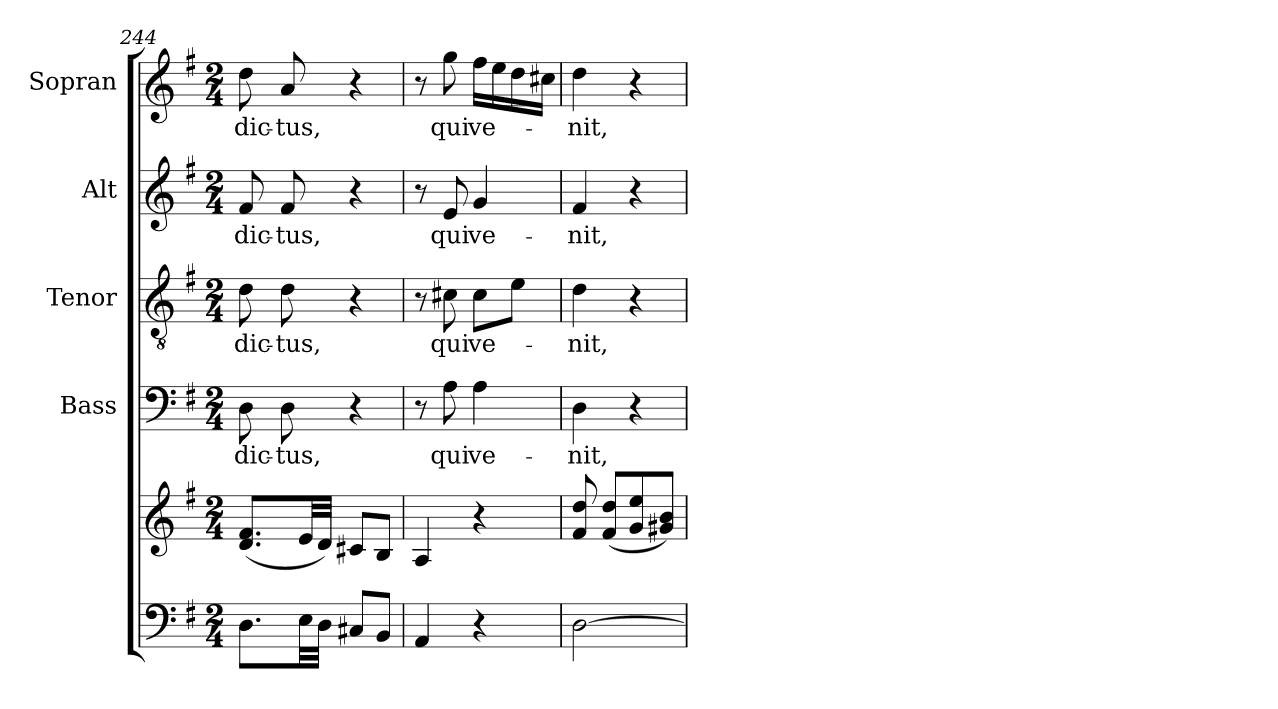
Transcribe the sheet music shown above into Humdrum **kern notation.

**kern	**kern	**kern	**text	**kern	**text	**kern	**text	**kern	**text
*part5	*part5	*part4	*part4	*part3	*part3	*part2	*part2	*part1	*part1
*staff6	*staff5	*staff4	*staff4	*staff3	*staff3	*staff2	*staff2	*staff1	*staff1
*	*	*I"Bass	*	*I"Tenor	*	*I"Alt	*	*I"Sopran	*
*	*	*I'B.	*	*I'T.	*	*I'A.	*	*I'S.	*
!!LO:LB:g=z
*clefF4	*clefG2	*clefF4	*	*clefGv2	*	*clefG2	*	*clefG2	*
*k[f#]	*k[f#]	*k[f#]	*	*k[f#]	*	*k[f#]	*	*k[f#]	*
*G:	*G:	*G:	*	*G:	*	*G:	*	*G:	*
*M2/4	*M2/4	*M2/4	*	*M2/4	*	*M2/4	*	*M2/4	*
=244	=244	=244	=244	=244	=244	=244	=244	=244	=244
!	!	!	!LO:LY:b	!	!LO:LY:b	!	!LO:LY:b	!	!LO:LY:b
8.D\L	(<8.d/ 8.f#/L	8D\	-dic-	8d\	-dic-	8f#/	-dic-	8dd\	-dic-
!	!	!	!LO:LY:b	!	!LO:LY:b	!	!LO:LY:b	!	!LO:LY:b
.	.	8D\	-tus,	8d\	-tus,	8f#/	-tus,	8a/	-tus,
32E\LL	32e/LL	.	.	.	.	.	.	.	.
32D\JJJ	32d/JJJ)	.	.	.	.	.	.	.	.
8C#X/L	8c#X/L	4r	.	4r	.	4r	.	4r	.
8BB/J	8B/J	.	.	.	.	.	.	.	.
=245	=245	=245	=245	=245	=245	=245	=245	=245	=245
4AA/	4A/	8r	.	8r	.	8r	.	8r	.
!	!	!	!LO:LY:b	!	!LO:LY:b	!	!LO:LY:b	!	!LO:LY:b
.	.	8A\	qui	8c#X\	qui	8e/	qui	8gg\	qui
!	!	!	!LO:LY:b	!	!LO:LY:b	!	!LO:LY:b	!	!LO:LY:b
4r	4r	4A\	ve-	8c#\L	ve-	4g/	ve-	16ff#\LL	ve-
.	.	.	.	.	.	.	.	16ee\	.
.	.	.	.	8e\J	.	.	.	16dd\	.
.	.	.	.	.	.	.	.	16cc#X\JJ	.
=246	=246	=246	=246	=246	=246	=246	=246	=246	=246
!	!	!	!LO:LY:b	!	!LO:LY:b	!	!LO:LY:b	!	!LO:LY:b
[2D\	8f#/ 8dd/	4D\	-nit,	4d\	-nit,	4f#/	-nit,	4dd\	-nit,
.	(<8f#/ 8dd/L	.	.	.	.	.	.	.	.
.	8g/ 8ee/	4r	.	4r	.	4r	.	4r	.
.	8g#X/ 8b/J)	.	.	.	.	.	.	.	.
=	=	=	=	=	=	=	=	=	=
*-	*-	*-	*-	*-	*-	*-	*-	*-	*-
